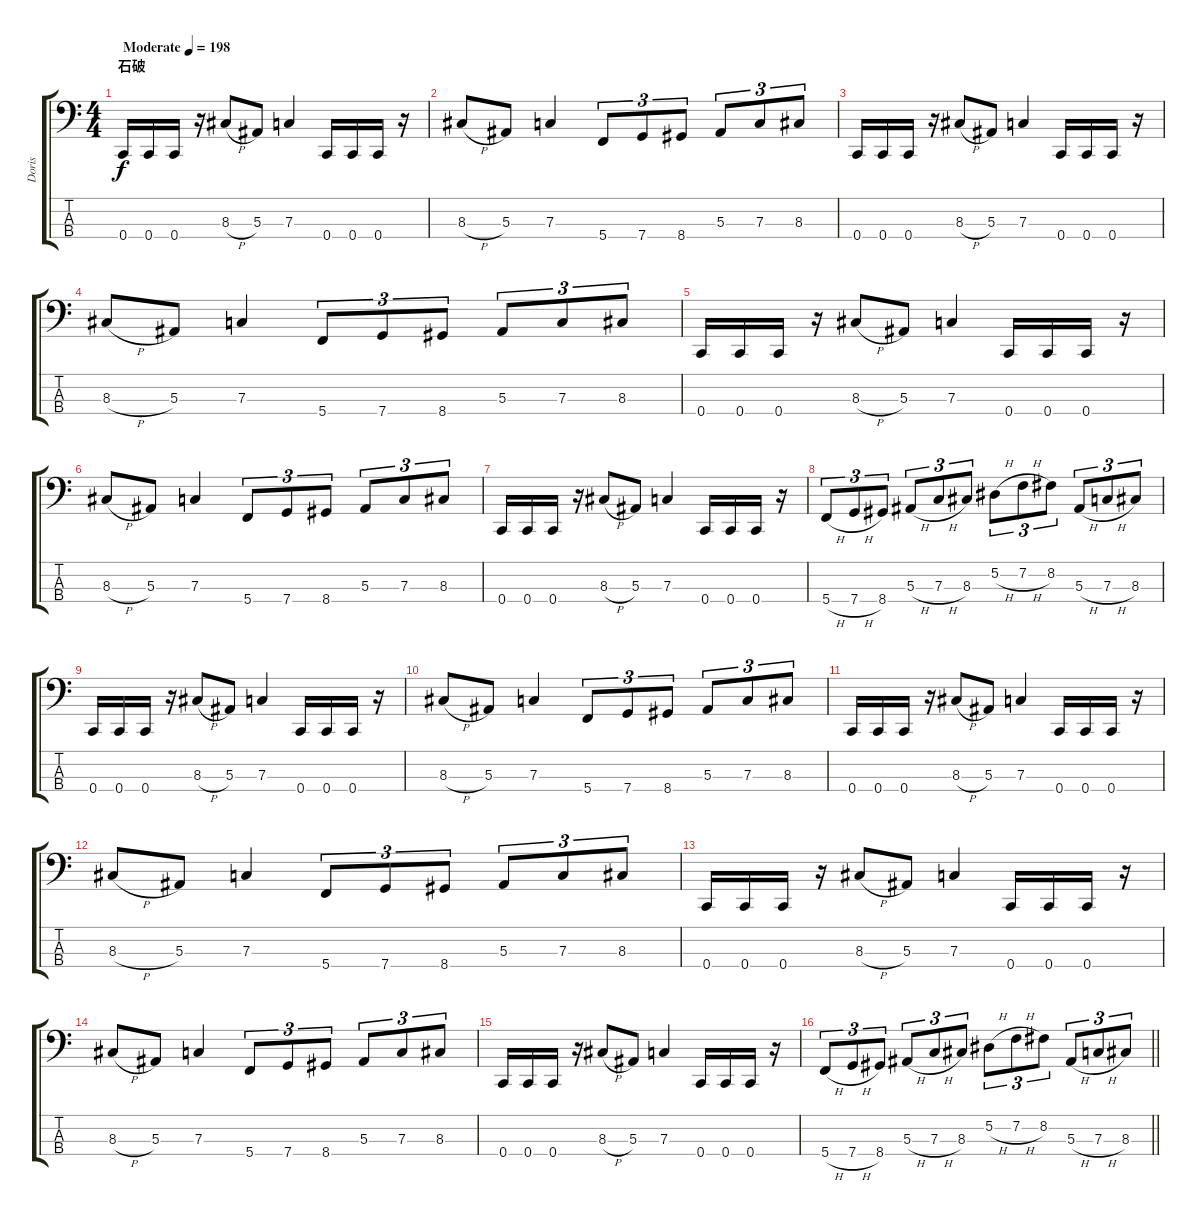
\track ("Doris" "Doris") {instrument electricbasspick}
\staff {score tabs}
\tuning (Eb2 Bb1 F1 C1) {hide}
\ts (4 4)
\section ("" "石破")
\tempo (198 "Moderate")
\clef f4
\ks c
0.4.16{dy f instrument electricbasspick} 0.4.16 0.4.16 r.16 8.3{h}.8 5.3.8 7.3.4 0.4.16 0.4.16 0.4.16 r.16 |
8.3{h}.8 5.3.8 7.3.4 5.4.8{tu (3 2)} 7.4.8{tu (3 2)} 8.4.8{tu (3 2)} 5.3.8{tu (3 2)} 7.3.8{tu (3 2)} 8.3.8{tu (3 2)} |
0.4.16 0.4.16 0.4.16 r.16 8.3{h}.8 5.3.8 7.3.4 0.4.16 0.4.16 0.4.16 r.16 |
8.3{h}.8 5.3.8 7.3.4 5.4.8{tu (3 2)} 7.4.8{tu (3 2)} 8.4.8{tu (3 2)} 5.3.8{tu (3 2)} 7.3.8{tu (3 2)} 8.3.8{tu (3 2)} |
0.4.16 0.4.16 0.4.16 r.16 8.3{h}.8 5.3.8 7.3.4 0.4.16 0.4.16 0.4.16 r.16 |
8.3{h}.8 5.3.8 7.3.4 5.4.8{tu (3 2)} 7.4.8{tu (3 2)} 8.4.8{tu (3 2)} 5.3.8{tu (3 2)} 7.3.8{tu (3 2)} 8.3.8{tu (3 2)} |
0.4.16 0.4.16 0.4.16 r.16 8.3{h}.8 5.3.8 7.3.4 0.4.16 0.4.16 0.4.16 r.16 |
5.4{h}.8{tu (3 2)} 7.4{h}.8{tu (3 2)} 8.4.8{tu (3 2)} 5.3{h}.8{tu (3 2)} 7.3{h}.8{tu (3 2)} 8.3.8{tu (3 2)} 5.2{h}.8{tu (3 2)} 7.2{h}.8{tu (3 2)} 8.2.8{tu (3 2)} 5.3{h}.8{tu (3 2)} 7.3{h}.8{tu (3 2)} 8.3.8{tu (3 2)} |
0.4.16 0.4.16 0.4.16 r.16 8.3{h}.8 5.3.8 7.3.4 0.4.16 0.4.16 0.4.16 r.16 |
8.3{h}.8 5.3.8 7.3.4 5.4.8{tu (3 2)} 7.4.8{tu (3 2)} 8.4.8{tu (3 2)} 5.3.8{tu (3 2)} 7.3.8{tu (3 2)} 8.3.8{tu (3 2)} |
0.4.16 0.4.16 0.4.16 r.16 8.3{h}.8 5.3.8 7.3.4 0.4.16 0.4.16 0.4.16 r.16 |
8.3{h}.8 5.3.8 7.3.4 5.4.8{tu (3 2)} 7.4.8{tu (3 2)} 8.4.8{tu (3 2)} 5.3.8{tu (3 2)} 7.3.8{tu (3 2)} 8.3.8{tu (3 2)} |
0.4.16 0.4.16 0.4.16 r.16 8.3{h}.8 5.3.8 7.3.4 0.4.16 0.4.16 0.4.16 r.16 |
8.3{h}.8 5.3.8 7.3.4 5.4.8{tu (3 2)} 7.4.8{tu (3 2)} 8.4.8{tu (3 2)} 5.3.8{tu (3 2)} 7.3.8{tu (3 2)} 8.3.8{tu (3 2)} |
0.4.16 0.4.16 0.4.16 r.16 8.3{h}.8 5.3.8 7.3.4 0.4.16 0.4.16 0.4.16 r.16 |
\barLineRight lightlight
5.4{h}.8{tu (3 2)} 7.4{h}.8{tu (3 2)} 8.4.8{tu (3 2)} 5.3{h}.8{tu (3 2)} 7.3{h}.8{tu (3 2)} 8.3.8{tu (3 2)} 5.2{h}.8{tu (3 2)} 7.2{h}.8{tu (3 2)} 8.2.8{tu (3 2)} 5.3{h}.8{tu (3 2)} 7.3{h}.8{tu (3 2)} 8.3.8{tu (3 2)}
